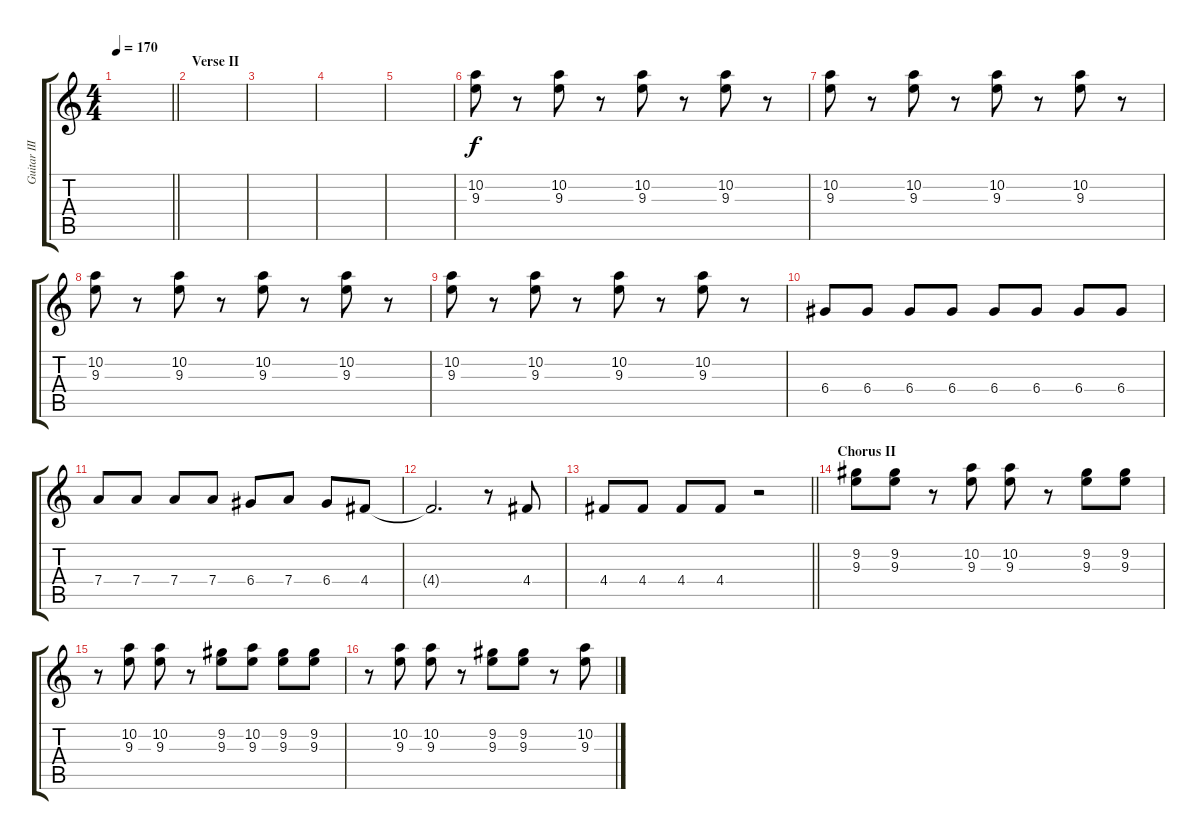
\track ("Guitar III" "Guitar III") {instrument distortionguitar}
\staff {score tabs}
\tuning (E4 B3 G3 D3 A2 D2) {hide}
\ts (4 4)
\tempo 170
\clef g2
\barLineRight lightlight
\ks c
|
\section ("" "Verse II")
|
|
|
|
(10.2 9.3).8 r.8 (10.2 9.3).8 r.8 (10.2 9.3).8 r.8 (10.2 9.3).8 r.8 |
(10.2 9.3).8 r.8 (10.2 9.3).8 r.8 (10.2 9.3).8 r.8 (10.2 9.3).8 r.8 |
(10.2 9.3).8 r.8 (10.2 9.3).8 r.8 (10.2 9.3).8 r.8 (10.2 9.3).8 r.8 |
(10.2 9.3).8 r.8 (10.2 9.3).8 r.8 (10.2 9.3).8 r.8 (10.2 9.3).8 r.8 |
6.4.8 6.4.8 6.4.8 6.4.8 6.4.8 6.4.8 6.4.8 6.4.8 |
7.4.8 7.4.8 7.4.8 7.4.8 6.4.8 7.4.8 6.4.8 4.4.8 |
4.4{t}.2{d} r.8 4.4.8 |
\barLineRight lightlight
4.4.8 4.4.8 4.4.8 4.4.8 r.2 |
\section ("" "Chorus II")
(9.2 9.3).8 (9.2 9.3).8 r.8 (10.2 9.3).8 (10.2 9.3).8 r.8 (9.2 9.3).8 (9.2 9.3).8 |
r.8 (10.2 9.3).8 (10.2 9.3).8 r.8 (9.2 9.3).8 (10.2 9.3).8 (9.2 9.3).8 (9.2 9.3).8 |
r.8 (10.2 9.3).8 (10.2 9.3).8 r.8 (9.2 9.3).8 (9.2 9.3).8 r.8 (10.2 9.3).8
